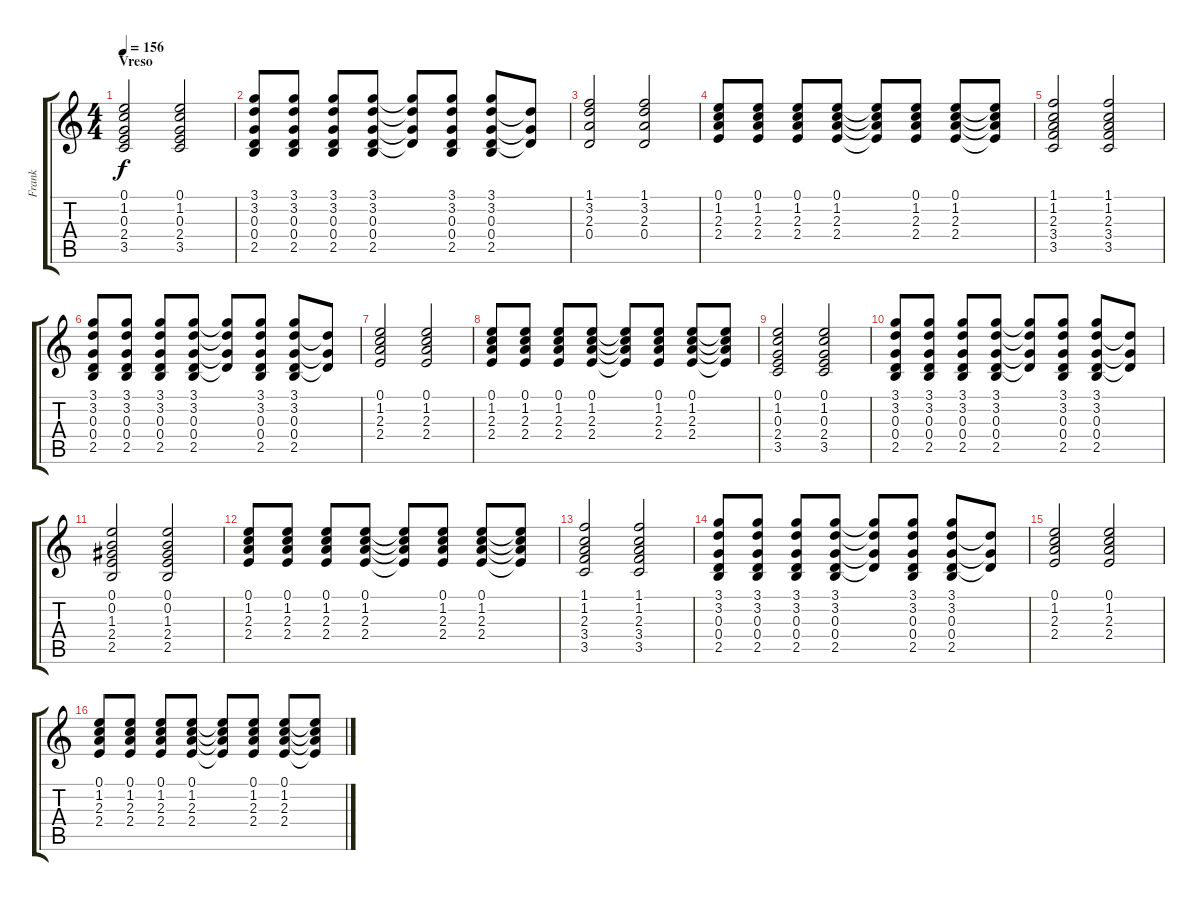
\track ("Frank" "Frank") {instrument acousticguitarnylon}
\staff {score tabs}
\tuning (E4 B3 G3 D3 A2 E2) {hide}
\ts (4 4)
\section ("" "Vreso")
\tempo 156
\clef g2
\ks c
(0.1 1.2 0.3 2.4 3.5).2{dy f} (0.1 1.2 0.3 2.4 3.5).2 |
(3.1 3.2 0.3 0.4 2.5).8 (3.1 3.2 0.3 0.4 2.5).8 (3.1 3.2 0.3 0.4 2.5).8 (3.1 3.2 0.3 0.4 2.5).8 (3.1{t} 3.2{t} 0.3{t} 0.4{t}).8 (3.1 3.2 0.3 0.4 2.5).8 (3.1 3.2 0.3 0.4 2.5).8 (3.2{t} 0.3{t} 0.4{t}).8 |
(1.1 3.2 2.3 0.4).2 (1.1 3.2 2.3 0.4).2 |
(0.1 1.2 2.3 2.4).8 (0.1 1.2 2.3 2.4).8 (0.1 1.2 2.3 2.4).8 (0.1 1.2 2.3 2.4).8 (0.1{t} 1.2{t} 2.3{t} 2.4{t}).8 (0.1 1.2 2.3 2.4).8 (0.1 1.2 2.3 2.4).8 (0.1{t} 1.2{t} 2.3{t} 2.4{t}).8 |
(1.1 1.2 2.3 3.4 3.5).2 (1.1 1.2 2.3 3.4 3.5).2 |
(3.1 3.2 0.3 0.4 2.5).8 (3.1 3.2 0.3 0.4 2.5).8 (3.1 3.2 0.3 0.4 2.5).8 (3.1 3.2 0.3 0.4 2.5).8 (3.1{t} 3.2{t} 0.3{t} 0.4{t}).8 (3.1 3.2 0.3 0.4 2.5).8 (3.1 3.2 0.3 0.4 2.5).8 (3.2{t} 0.3{t} 0.4{t}).8 |
(0.1 1.2 2.3 2.4).2 (0.1 1.2 2.3 2.4).2 |
(0.1 1.2 2.3 2.4).8 (0.1 1.2 2.3 2.4).8 (0.1 1.2 2.3 2.4).8 (0.1 1.2 2.3 2.4).8 (0.1{t} 1.2{t} 2.3{t} 2.4{t}).8 (0.1 1.2 2.3 2.4).8 (0.1 1.2 2.3 2.4).8 (0.1{t} 1.2{t} 2.3{t} 2.4{t}).8 |
(0.1 1.2 0.3 2.4 3.5).2 (0.1 1.2 0.3 2.4 3.5).2 |
(3.1 3.2 0.3 0.4 2.5).8 (3.1 3.2 0.3 0.4 2.5).8 (3.1 3.2 0.3 0.4 2.5).8 (3.1 3.2 0.3 0.4 2.5).8 (3.1{t} 3.2{t} 0.3{t} 0.4{t}).8 (3.1 3.2 0.3 0.4 2.5).8 (3.1 3.2 0.3 0.4 2.5).8 (3.2{t} 0.3{t} 0.4{t}).8 |
(0.1 0.2 1.3 2.4 2.5).2 (0.1 0.2 1.3 2.4 2.5).2 |
(0.1 1.2 2.3 2.4).8 (0.1 1.2 2.3 2.4).8 (0.1 1.2 2.3 2.4).8 (0.1 1.2 2.3 2.4).8 (0.1{t} 1.2{t} 2.3{t} 2.4{t}).8 (0.1 1.2 2.3 2.4).8 (0.1 1.2 2.3 2.4).8 (0.1{t} 1.2{t} 2.3{t} 2.4{t}).8 |
(1.1 1.2 2.3 3.4 3.5).2 (1.1 1.2 2.3 3.4 3.5).2 |
(3.1 3.2 0.3 0.4 2.5).8 (3.1 3.2 0.3 0.4 2.5).8 (3.1 3.2 0.3 0.4 2.5).8 (3.1 3.2 0.3 0.4 2.5).8 (3.1{t} 3.2{t} 0.3{t} 0.4{t}).8 (3.1 3.2 0.3 0.4 2.5).8 (3.1 3.2 0.3 0.4 2.5).8 (3.2{t} 0.3{t} 0.4{t}).8 |
(0.1 1.2 2.3 2.4).2 (0.1 1.2 2.3 2.4).2 |
(0.1 1.2 2.3 2.4).8 (0.1 1.2 2.3 2.4).8 (0.1 1.2 2.3 2.4).8 (0.1 1.2 2.3 2.4).8 (0.1{t} 1.2{t} 2.3{t} 2.4{t}).8 (0.1 1.2 2.3 2.4).8 (0.1 1.2 2.3 2.4).8 (0.1{t} 1.2{t} 2.3{t} 2.4{t}).8
